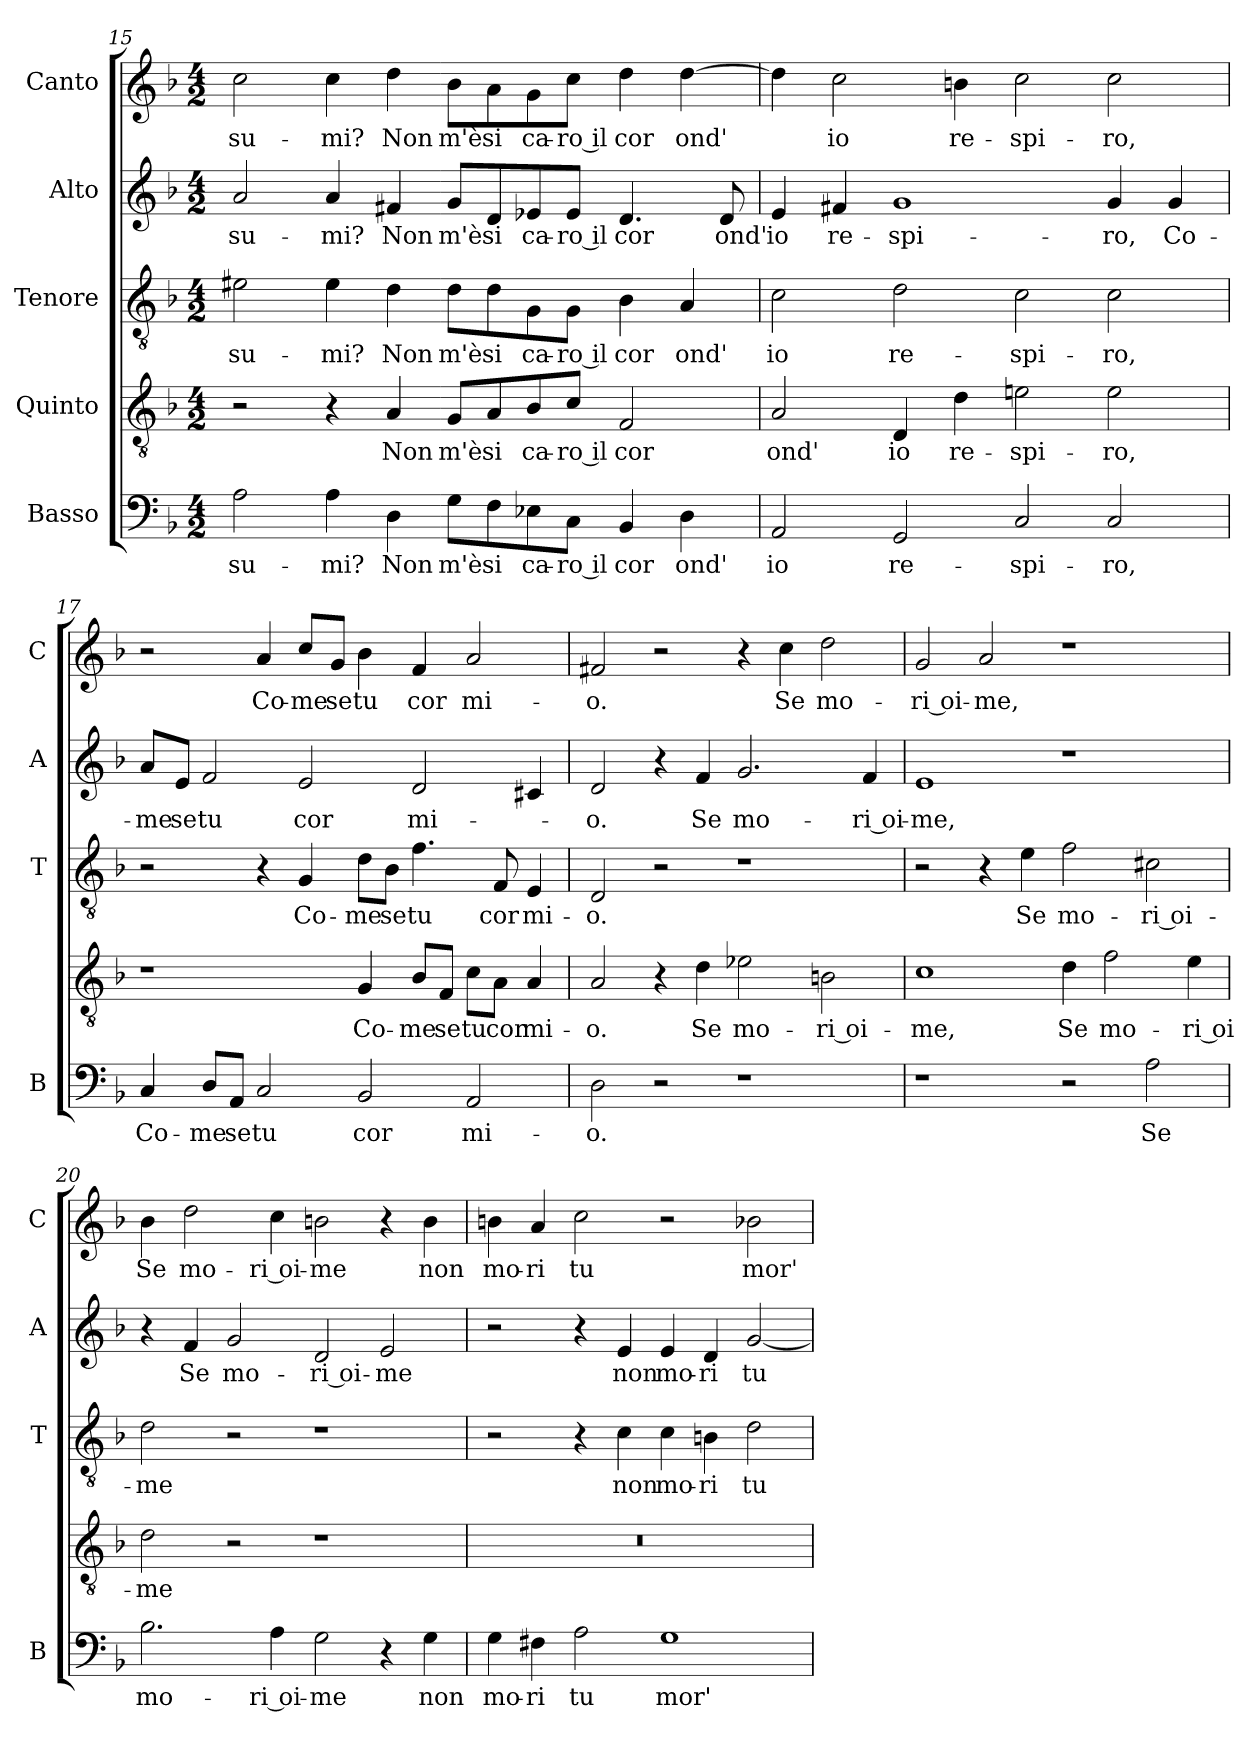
**kern	**text	**kern	**text	**kern	**text	**kern	**text	**kern	**text
*part5	*part5	*part4	*part4	*part3	*part3	*part2	*part2	*part1	*part1
*staff5	*staff5	*staff4	*staff4	*staff3	*staff3	*staff2	*staff2	*staff1	*staff1
*I"Basso	*	*I"Quinto	*	*I"Tenore	*	*I"Alto	*	*I"Canto	*
*I'B	*	*	*	*I'T	*	*I'A	*	*I'C	*
!!LO:LB:g=z
*clefF4	*	*clefGv2	*	*clefGv2	*	*clefG2	*	*clefG2	*
*k[b-]	*	*k[b-]	*	*k[b-]	*	*k[b-]	*	*k[b-]	*
*F:	*	*F:	*	*F:	*	*F:	*	*F:	*
*M4/2	*	*M4/2	*	*M4/2	*	*M4/2	*	*M4/2	*
=15	=15	=15	=15	=15	=15	=15	=15	=15	=15
!	!LO:LY:b	!	!	!	!LO:LY:b	!	!LO:LY:b	!	!LO:LY:b
2A\	-su-	2r	.	2e#X\	-su-	2a/	-su-	2cc\	-su-
!	!LO:LY:b	!	!	!	!LO:LY:b	!	!LO:LY:b	!	!LO:LY:b
4A\	-mi?	4r	.	4e#\	-mi?	4a/	-mi?	4cc\	-mi?
!	!LO:LY:b	!	!LO:LY:b	!	!LO:LY:b	!	!LO:LY:b	!	!LO:LY:b
4D\	Non	4A/	Non	4d\	Non	4f#X/	Non	4dd\	Non
!	!LO:LY:b	!	!LO:LY:b	!	!LO:LY:b	!	!LO:LY:b	!	!LO:LY:b
8G\L	m'è	8G/L	m'è	8d\L	m'è	8g/L	m'è	8b-\L	m'è
!	!LO:LY:b	!	!LO:LY:b	!	!LO:LY:b	!	!LO:LY:b	!	!LO:LY:b
8F\	si	8A/	si	8d\	si	8d/	si	8a\	si
!	!LO:LY:b	!	!LO:LY:b	!	!LO:LY:b	!	!LO:LY:b	!	!LO:LY:b
8E-X\	ca-	8B-/	ca-	8G\	ca-	8e-X/	ca-	8g\	ca-
!	!LO:LY:b	!	!LO:LY:b	!	!LO:LY:b	!	!LO:LY:b	!	!LO:LY:b
8C\J	-ro il	8c/J	-ro il	8G\J	-ro il	8e-/J	-ro il	8cc\J	-ro il
!	!LO:LY:b	!	!LO:LY:b	!	!LO:LY:b	!	!LO:LY:b	!	!LO:LY:b
4BB-/	cor	2F/	cor	4B-\	cor	4.d/	cor	4dd\	cor
!	!LO:LY:b	!	!	!	!LO:LY:b	!	!	!	!LO:LY:b
4D\	ond'	.	.	4A/	ond'	.	.	[4dd\	ond'
!	!	!	!	!	!	!	!LO:LY:b	!	!
.	.	.	.	.	.	8d/	ond'	.	.
=16	=16	=16	=16	=16	=16	=16	=16	=16	=16
!	!LO:LY:b	!	!LO:LY:b	!	!LO:LY:b	!	!LO:LY:b	!	!
2AA/	io	2A/	ond'	2c\	io	4e/	io	4dd\]	.
!	!	!	!	!	!	!	!LO:LY:b	!	!LO:LY:b
.	.	.	.	.	.	4f#X/	re-	2cc\	io
!	!LO:LY:b	!	!LO:LY:b	!	!LO:LY:b	!	!LO:LY:b	!	!
2GG/	re-	4D/	io	2d\	re-	1g	-spi-	.	.
!	!	!	!LO:LY:b	!	!	!	!	!	!LO:LY:b
.	.	4d\	re-	.	.	.	.	4bn\	re-
!	!LO:LY:b	!	!LO:LY:b	!	!LO:LY:b	!	!	!	!LO:LY:b
2C/	-spi-	2eni\	-spi-	2c\	-spi-	.	.	2cc\	-spi-
!	!LO:LY:b	!	!LO:LY:b	!	!LO:LY:b	!	!LO:LY:b	!	!LO:LY:b
2C/	-ro,	2e\	-ro,	2c\	-ro,	4g/	-ro,	2cc\	-ro,
!	!	!	!	!	!	!	!LO:LY:b	!	!
.	.	.	.	.	.	4g/	Co-	.	.
=17	=17	=17	=17	=17	=17	=17	=17	=17	=17
!	!LO:LY:b	!	!	!	!	!	!LO:LY:b	!	!
4C/	Co-	1r	.	2r	.	8a/L	-me	2r	.
!	!	!	!	!	!	!	!LO:LY:b	!	!
.	.	.	.	.	.	8e/J	se	.	.
!	!LO:LY:b	!	!	!	!	!	!LO:LY:b	!	!
8D/L	-me	.	.	.	.	2f/	tu	.	.
!	!LO:LY:b	!	!	!	!	!	!	!	!
8AA/J	se	.	.	.	.	.	.	.	.
!	!LO:LY:b	!	!	!	!	!	!	!	!LO:LY:b
2C/	tu	.	.	4r	.	.	.	4a/	Co-
!	!	!	!	!	!LO:LY:b	!	!LO:LY:b	!	!LO:LY:b
.	.	.	.	4G/	Co-	2e/	cor	8cc/L	-me
!	!	!	!	!	!	!	!	!	!LO:LY:b
.	.	.	.	.	.	.	.	8g/J	se
!	!LO:LY:b	!	!LO:LY:b	!	!LO:LY:b	!	!	!	!LO:LY:b
2BB-/	cor	4G/	Co-	8d\L	-me	.	.	4b-\	tu
!	!	!	!	!	!LO:LY:b	!	!	!	!
.	.	.	.	8B-\J	se	.	.	.	.
!	!	!	!LO:LY:b	!	!LO:LY:b	!	!LO:LY:b	!	!LO:LY:b
.	.	8B-/L	-me	4.f\	tu	2d/	mi-	4f/	cor
!	!	!	!LO:LY:b	!	!	!	!	!	!
.	.	8F/J	se	.	.	.	.	.	.
!	!LO:LY:b	!	!LO:LY:b	!	!	!	!	!	!LO:LY:b
2AA/	mi-	8c\L	tu	.	.	.	.	2a/	mi-
!	!	!	!LO:LY:b	!	!LO:LY:b	!	!	!	!
.	.	8A\J	cor	8F/	cor	.	.	.	.
!	!	!	!LO:LY:b	!	!LO:LY:b	!	!	!	!
.	.	4A/	mi-	4E/	mi-	4c#X/	.	.	.
!!LO:LB:g=z
=18	=18	=18	=18	=18	=18	=18	=18	=18	=18
!	!LO:LY:b	!	!LO:LY:b	!	!LO:LY:b	!	!LO:LY:b	!	!LO:LY:b
2D\	-o.	2A/	-o.	2D/	-o.	2d/	-o.	2f#X/	-o.
2r	.	4r	.	2r	.	4r	.	2r	.
!	!	!	!LO:LY:b	!	!	!	!LO:LY:b	!	!
.	.	4d\	Se	.	.	4f/	Se	.	.
!	!	!	!LO:LY:b	!	!	!	!LO:LY:b	!	!
1r	.	2e-X\	mo-	1r	.	2.g/	mo-	4r	.
!	!	!	!	!	!	!	!	!	!LO:LY:b
.	.	.	.	.	.	.	.	4cc\	Se
!	!	!	!LO:LY:b	!	!	!	!	!	!LO:LY:b
.	.	2Bn\	-ri oi-	.	.	.	.	2dd\	mo-
!	!	!	!	!	!	!	!LO:LY:b	!	!
.	.	.	.	.	.	4f/	-ri oi-	.	.
=19	=19	=19	=19	=19	=19	=19	=19	=19	=19
!	!	!	!LO:LY:b	!	!	!	!LO:LY:b	!	!LO:LY:b
1r	.	1c	-me,	2r	.	1e	-me,	2g/	-ri oi-
!	!	!	!	!	!	!	!	!	!LO:LY:b
.	.	.	.	4r	.	.	.	2a/	-me,
!	!	!	!	!	!LO:LY:b	!	!	!	!
.	.	.	.	4e\	Se	.	.	.	.
!	!	!	!LO:LY:b	!	!LO:LY:b	!	!	!	!
2r	.	4d\	Se	2f\	mo-	1r	.	1r	.
!	!	!	!LO:LY:b	!	!	!	!	!	!
.	.	2f\	mo-	.	.	.	.	.	.
!	!LO:LY:b	!	!	!	!LO:LY:b	!	!	!	!
2A\	Se	.	.	2c#X\	-ri oi-	.	.	.	.
!	!	!	!LO:LY:b	!	!	!	!	!	!
.	.	4e\	-ri oi-	.	.	.	.	.	.
=20	=20	=20	=20	=20	=20	=20	=20	=20	=20
!	!LO:LY:b	!	!LO:LY:b	!	!LO:LY:b	!	!	!	!LO:LY:b
2.B-\	mo-	2d\	-me	2d\	-me	4r	.	4b-\	Se
!	!	!	!	!	!	!	!LO:LY:b	!	!LO:LY:b
.	.	.	.	.	.	4f/	Se	2dd\	mo-
!	!	!	!	!	!	!	!LO:LY:b	!	!
.	.	2r	.	2r	.	2g/	mo-	.	.
!	!LO:LY:b	!	!	!	!	!	!	!	!LO:LY:b
4A\	-ri oi-	.	.	.	.	.	.	4cc\	-ri oi-
!	!LO:LY:b	!	!	!	!	!	!LO:LY:b	!	!LO:LY:b
2G\	-me	1r	.	1r	.	2d/	-ri oi-	2bn\	-me
!	!	!	!	!	!	!	!LO:LY:b	!	!
4r	.	.	.	.	.	2e/	-me	4r	.
!	!LO:LY:b	!	!	!	!	!	!	!	!LO:LY:b
4G\	non	.	.	.	.	.	.	4b\	non
=21	=21	=21	=21	=21	=21	=21	=21	=21	=21
!	!LO:LY:b	!	!	!	!	!	!	!	!LO:LY:b
4G\	mo-	0r	.	2r	.	2r	.	4bn\	mo-
!	!LO:LY:b	!	!	!	!	!	!	!	!LO:LY:b
4F#X\	-ri	.	.	.	.	.	.	4a/	-ri
!	!LO:LY:b	!	!	!	!	!	!	!	!LO:LY:b
2A\	tu	.	.	4r	.	4r	.	2cc\	tu
!	!	!	!	!	!LO:LY:b	!	!LO:LY:b	!	!
.	.	.	.	4c\	non	4e/	non	.	.
!	!LO:LY:b	!	!	!	!LO:LY:b	!	!LO:LY:b	!	!
1G	mor'	.	.	4c\	mo-	4e/	mo-	2r	.
!	!	!	!	!	!LO:LY:b	!	!LO:LY:b	!	!
.	.	.	.	4Bn\	-ri	4d/	-ri	.	.
!	!	!	!	!	!LO:LY:b	!	!LO:LY:b	!	!LO:LY:b
.	.	.	.	2d\	tu	[2g/	tu	2b-X\	mor'
=	=	=	=	=	=	=	=	=	=
*-	*-	*-	*-	*-	*-	*-	*-	*-	*-
